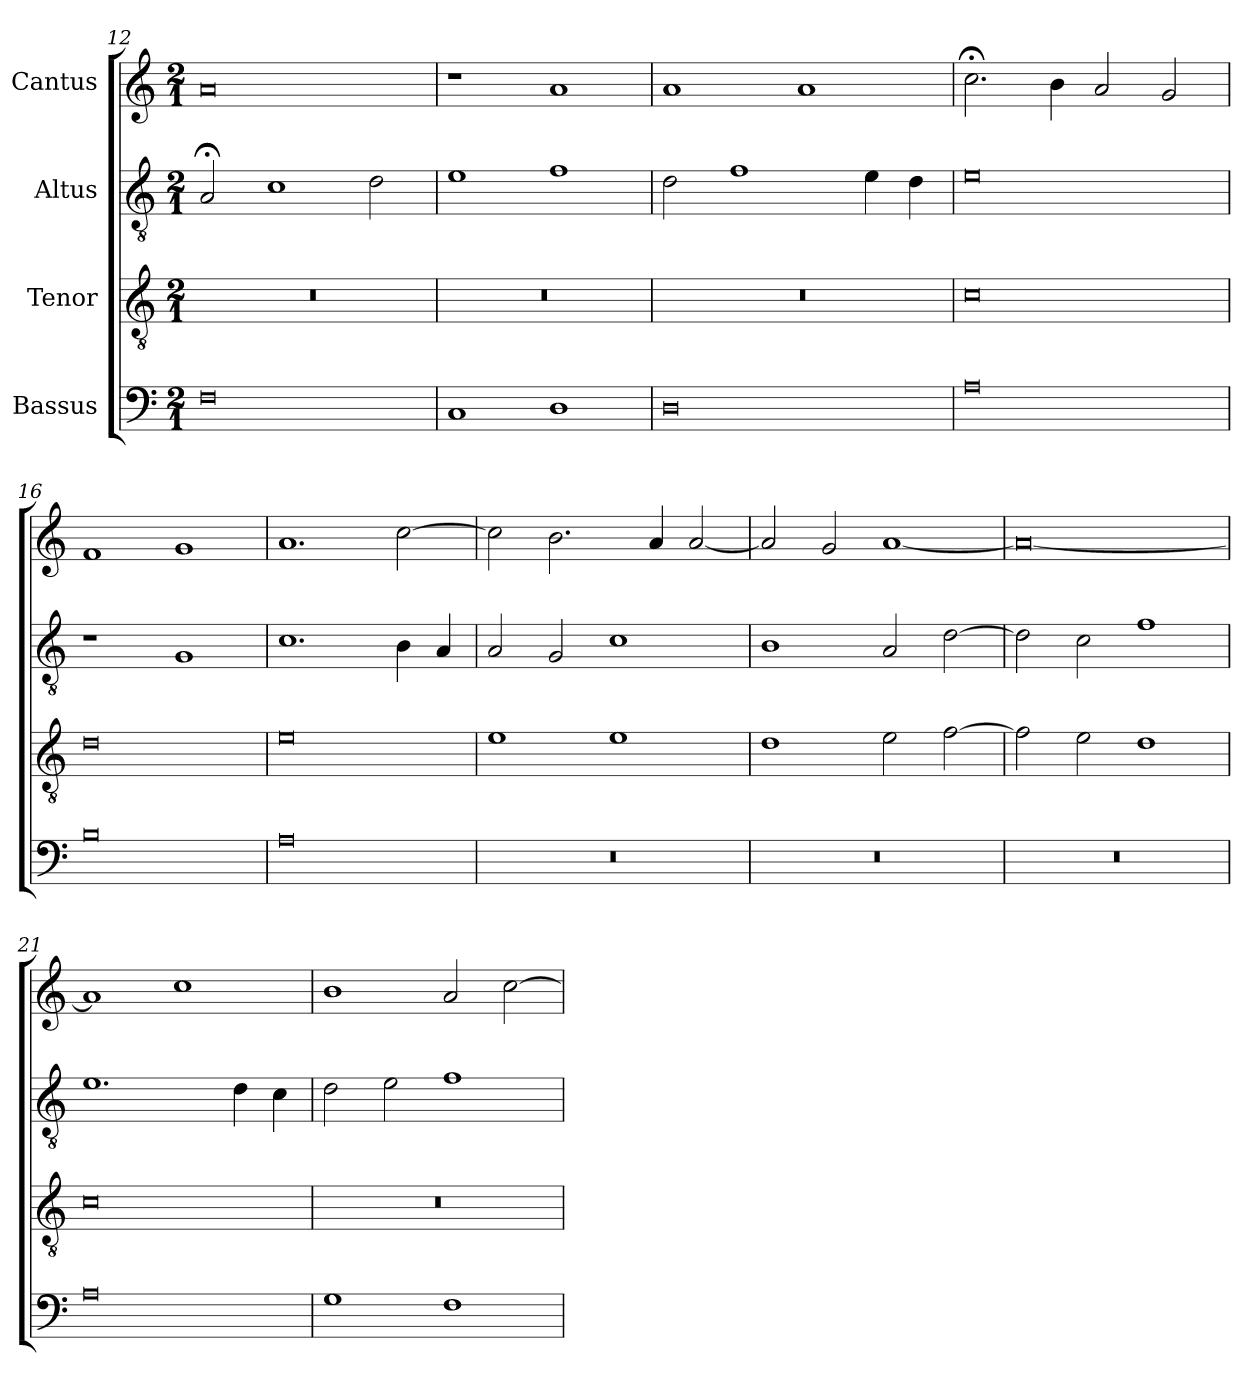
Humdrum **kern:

**kern	**kern	**kern	**kern
*part4	*part3	*part2	*part1
*staff4	*staff3	*staff2	*staff1
*I"Bassus	*I"Tenor	*I"Altus	*I"Cantus
*clefF4	*clefGv2	*clefGv2	*clefG2
*	*ITrd7c12	*ITrd7c12	*
*k[]	*k[]	*k[]	*k[]
*C:	*C:	*C:	*C:
*M2/1	*M2/1	*M2/1	*M2/1
=12	=12	=12	=12
!	!LO:N:vis=1	!	!
0Fi	0r	2AA;i/	0ai
.	.	1Ci	.
.	.	2Di\	.
!!LO:LB:g=z
=13	=13	=13	=13
!	!LO:N:vis=1	!	!
1Ci	0r	1Ei	1r
1Di	.	1Fi	1ai
=14	=14	=14	=14
!	!LO:N:vis=1	!	!
0Di	0r	2Di\	1ai
.	.	1Fi	.
.	.	.	1ai
.	.	4Ei\	.
.	.	4Di\	.
=15	=15	=15	=15
0Ai	0Ci	0Ei	2.cc;i\
.	.	.	4bi\
.	.	.	2ai/
.	.	.	2gi/
=16	=16	=16	=16
0Bi	0Di	1r	1fi
.	.	1GGi	1gi
=17	=17	=17	=17
0Ai	0Ei	1.Ci	1.ai
.	.	4BBi\	[>2cci\
.	.	4AAi/	.
=18	=18	=18	=18
!LO:N:vis=1	!	!	!
0r	1Ei	2AAi/	2cci\]
.	.	2GGi/	2.bi\
.	1Ei	1Ci	.
.	.	.	4ai/
.	.	.	[<2ai/
!!LO:LB:g=z
=19	=19	=19	=19
!LO:N:vis=1	!	!	!
0r	1Di	1BBi	2ai/]
.	.	.	2gi/
.	2Ei\	2AAi/	[<1ai
.	[>2Fi\	[>2Di\	.
=20	=20	=20	=20
!LO:N:vis=1	!	!	!
0r	2Fi\]	2Di\]	0ai_<
.	2Ei\	2Ci\	.
.	1Di	1Fi	.
=21	=21	=21	=21
0Ai	0Ci	1.Ei	1ai]
.	.	.	1cci
.	.	4Di\	.
.	.	4Ci\	.
=22	=22	=22	=22
!	!LO:N:vis=1	!	!
1Gi	0r	2Di\	1bi
.	.	2Ei\	.
1Fi	.	1Fi	2ai/
.	.	.	[>2cci\
=	=	=	=
*-	*-	*-	*-
